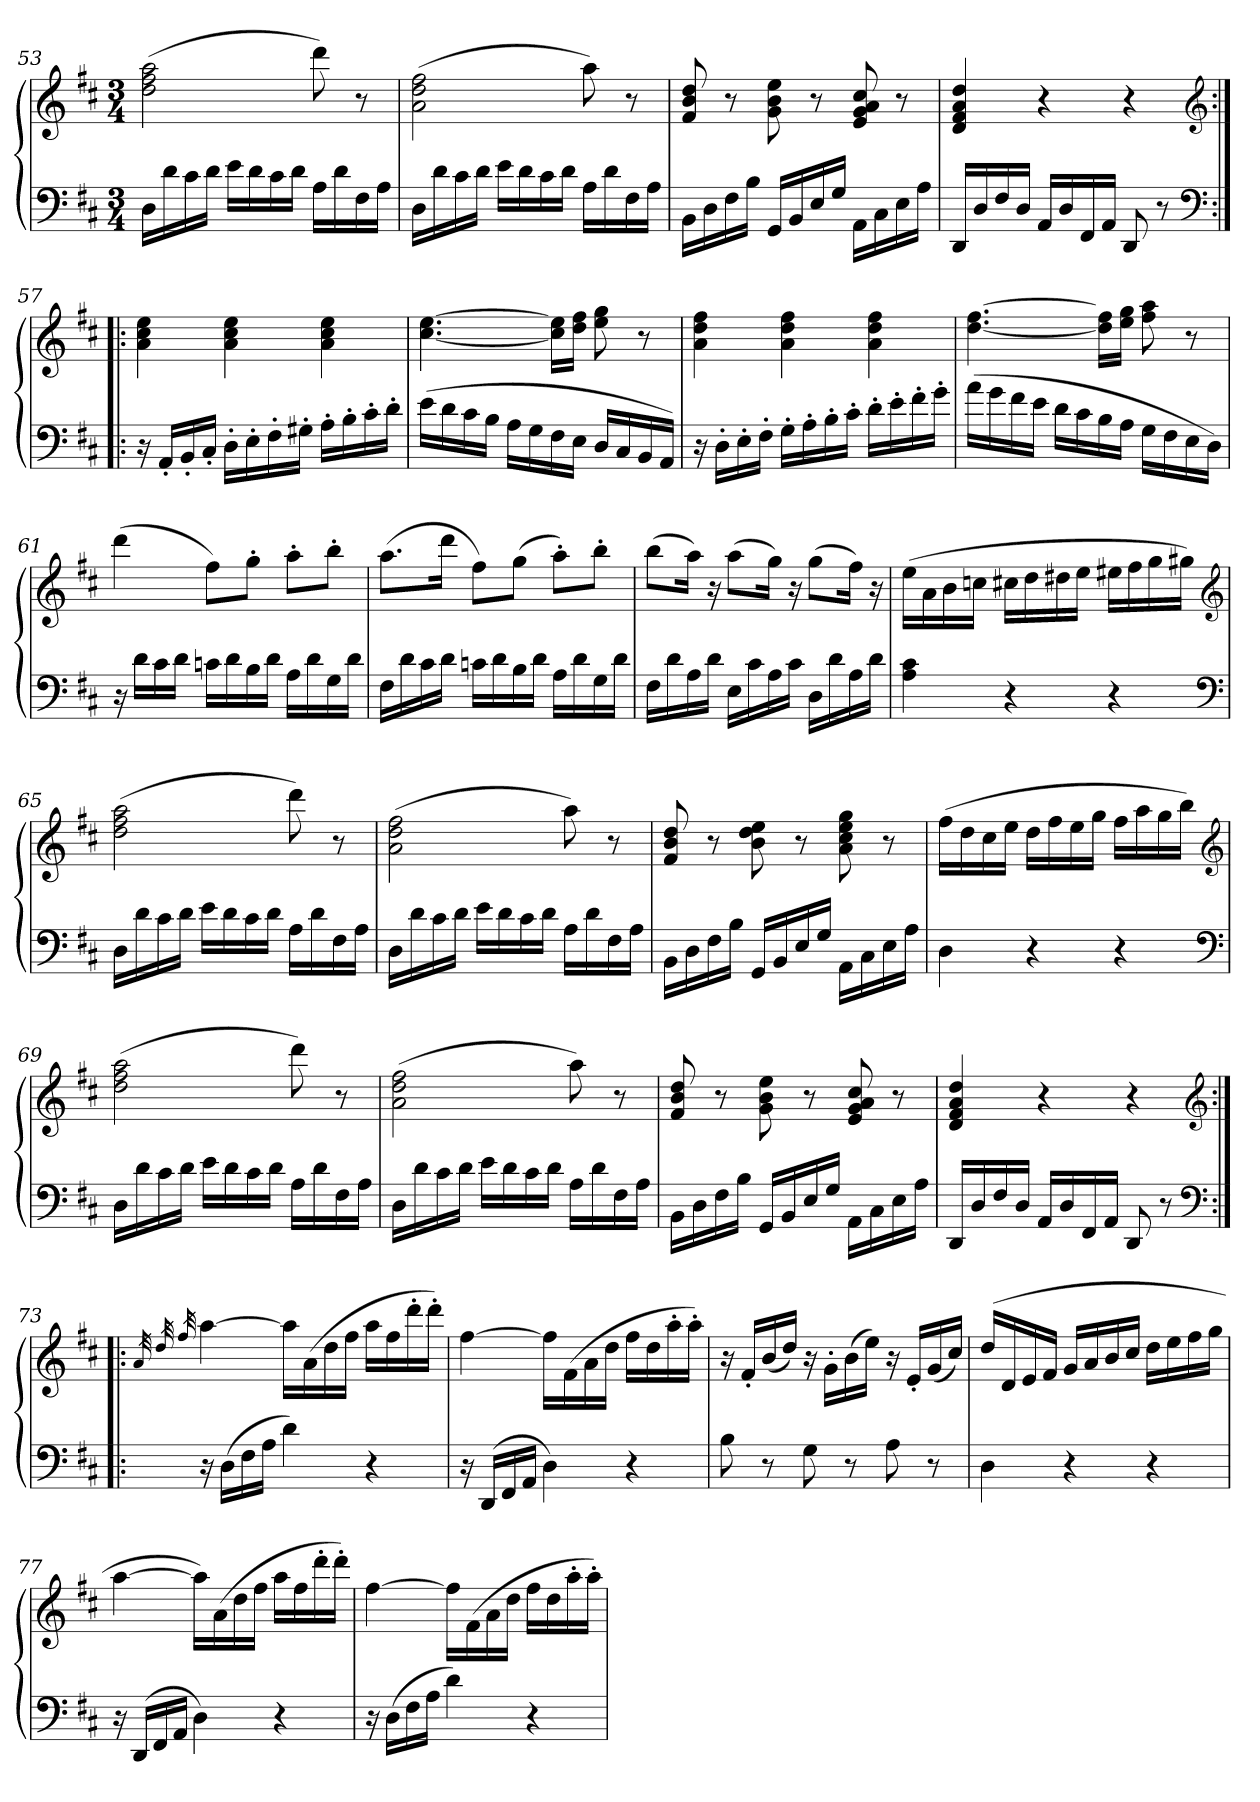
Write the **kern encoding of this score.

**kern	**kern
*part1	*part1
*staff2	*staff1
*clefF4	*clefG2
*k[f#c#]	*k[f#c#]
*M3/4	*M3/4
=53	=53
16DLL	(2dd 2ff# 2aa
16d	.
16c#	.
16dJJ	.
16eLL	.
16d	.
16c#	.
16dJJ	.
16ALL	8ddd)
16d	.
16F#	8r
16AJJ	.
=54	=54
16DLL	(2a 2dd 2ff#
16d	.
16c#	.
16dJJ	.
16eLL	.
16d	.
16c#	.
16dJJ	.
16ALL	8aa)
16d	.
16F#	8r
16AJJ	.
=55	=55
16BBLL	8f# 8b 8dd
16D	.
16F#	8r
16BJJ	.
16GGLL	8g 8b 8ee
16BB	.
16E	8r
16GJJ	.
16AALL	8e 8g 8a 8cc#
16C#	.
16E	8r
16AJJ	.
=56	=56
16DDLL	4d 4f# 4a 4dd
16D	.
16F#	.
16DJJ	.
16AALL	4r
16D	.
16FF#	.
16AAJJ	.
8DD	4r
8r	.
*clefF4	*clefG2
=57:|!|:	=57:|!|:
16r	4a 4cc# 4ee
16AA'LL	.
16BB'	.
16C#'JJ	.
16D'LL	4a 4cc# 4ee
16E'	.
16F#'	.
16G#X'JJ	.
16A'LL	4a 4cc# 4ee
16B'	.
16c#'	.
16d'JJ	.
=58	=58
(16eLL	[4.cc# [4.ee
16d	.
16c#	.
16BJJ	.
16ALL	.
16G	.
16F#	16cc#] 16ee]LL
16EJJ	16dd 16ff#JJ
16DLL	8ee 8gg
16C#	.
16BB	8r
16AAJJ)	.
=59	=59
16r	4a 4dd 4ff#
16D'LL	.
16E'	.
16F#'JJ	.
16G'LL	4a 4dd 4ff#
16A'	.
16B'	.
16c#'JJ	.
16d'LL	4a 4dd 4ff#
16e'	.
16f#'	.
16g'JJ	.
=60	=60
(16aLL	[4.dd [4.ff#
16g	.
16f#	.
16eJJ	.
16dLL	.
16c#	.
16B	16dd] 16ff#]LL
16AJJ	16ee 16ggJJ
16GLL	8ff# 8aa
16F#	.
16E	8r
16DJJ)	.
=61	=61
16r	(4ddd
16dLL	.
16c#	.
16dJJ	.
16cnLL	8ff#L)
16d	.
16B	8gg'J
16dJJ	.
16ALL	8aa'L
16d	.
16G	8bb'J
16dJJ	.
=62	=62
16F#LL	(8.aaL
16d	.
16c#	.
16dJJ	16dddJk
16cnLL	8ff#L)
16d	.
16B	(8ggJ
16dJJ	.
16ALL	8aa'L)
16d	.
16G	8bb'J
16dJJ	.
=63	=63
16F#LL	(8bbL
16d	.
16A	16aaJk)
16dJJ	16r
16ELL	(8aaL
16c#	.
16A	16ggJk)
16c#JJ	16r
16DLL	(8ggL
16d	.
16A	16ff#Jk)
16dJJ	16r
=64	=64
4A 4c#	(16eeLL
.	16a
.	16b
.	16ccnJJ
4r	16cc#XLL
.	16dd
.	16dd#X
.	16eeJJ
4r	16ee#XLL
.	16ff#
.	16gg
.	16gg#XJJ)
*clefF4	*clefG2
=65	=65
16DLL	(2dd 2ff# 2aa
16d	.
16c#	.
16dJJ	.
16eLL	.
16d	.
16c#	.
16dJJ	.
16ALL	8ddd)
16d	.
16F#	8r
16AJJ	.
=66	=66
16DLL	(2a 2dd 2ff#
16d	.
16c#	.
16dJJ	.
16eLL	.
16d	.
16c#	.
16dJJ	.
16ALL	8aa)
16d	.
16F#	8r
16AJJ	.
=67	=67
16BBLL	8f# 8b 8dd
16D	.
16F#	8r
16BJJ	.
16GGLL	8b 8dd 8ee
16BB	.
16E	8r
16GJJ	.
16AALL	8a 8cc# 8ee 8gg
16C#	.
16E	8r
16AJJ	.
=68	=68
4D	(16ff#LL
.	16dd
.	16cc#
.	16eeJJ
4r	16ddLL
.	16ff#
.	16ee
.	16ggJJ
4r	16ff#LL
.	16aa
.	16gg
.	16bbJJ)
*clefF4	*clefG2
=69	=69
16DLL	(2dd 2ff# 2aa
16d	.
16c#	.
16dJJ	.
16eLL	.
16d	.
16c#	.
16dJJ	.
16ALL	8ddd)
16d	.
16F#	8r
16AJJ	.
=70	=70
16DLL	(2a 2dd 2ff#
16d	.
16c#	.
16dJJ	.
16eLL	.
16d	.
16c#	.
16dJJ	.
16ALL	8aa)
16d	.
16F#	8r
16AJJ	.
=71	=71
16BBLL	8f# 8b 8dd
16D	.
16F#	8r
16BJJ	.
16GGLL	8g 8b 8ee
16BB	.
16E	8r
16GJJ	.
16AALL	8e 8g 8a 8cc#
16C#	.
16E	8r
16AJJ	.
=72	=72
16DDLL	4d 4f# 4a 4dd
16D	.
16F#	.
16DJJ	.
16AALL	4r
16D	.
16FF#	.
16AAJJ	.
8DD	4r
8r	.
*clefF4	*clefG2
=73:|!|:	=73:|!|:
.	32qa
.	32qdd
.	32qff#
16r	[4aa
(16DLL	.
16F#	.
16AJJ	.
4d)	16aaLL]
.	(16a
.	16dd
.	16ff#JJ
4r	16aaLL
.	16ff#
.	16ddd'
.	16ddd'JJ)
=74	=74
16r	[4ff#
(16DDLL	.
16FF#	.
16AAJJ	.
4D)	16ff#LL]
.	(16f#
.	16a
.	16ddJJ
4r	16ff#LL
.	16dd
.	16aa'
.	16aa'JJ)
=75	=75
8B	16r
.	16f#'LL
8r	(16b
.	16ddJJ)
8G	16r
.	16g'LL
8r	(16b
.	16eeJJ)
8A	16r
.	16e'LL
8r	(16g
.	16cc#JJ)
=76	=76
4D	(16ddLL
.	16d
.	16e
.	16f#JJ
4r	16gLL
.	16a
.	16b
.	16cc#JJ
4r	16ddLL
.	16ee
.	16ff#
.	16ggJJ
=77	=77
16r	[4aa
(16DDLL	.
16FF#	.
16AAJJ	.
4D)	16aaLL])
.	(16a
.	16dd
.	16ff#JJ
4r	16aaLL
.	16ff#
.	16ddd'
.	16ddd'JJ)
=78	=78
16r	[4ff#
(16DLL	.
16F#	.
16AJJ	.
4d)	16ff#LL]
.	(16f#
.	16a
.	16ddJJ
4r	16ff#LL
.	16dd
.	16aa'
.	16aa'JJ)
=	=
*-	*-
